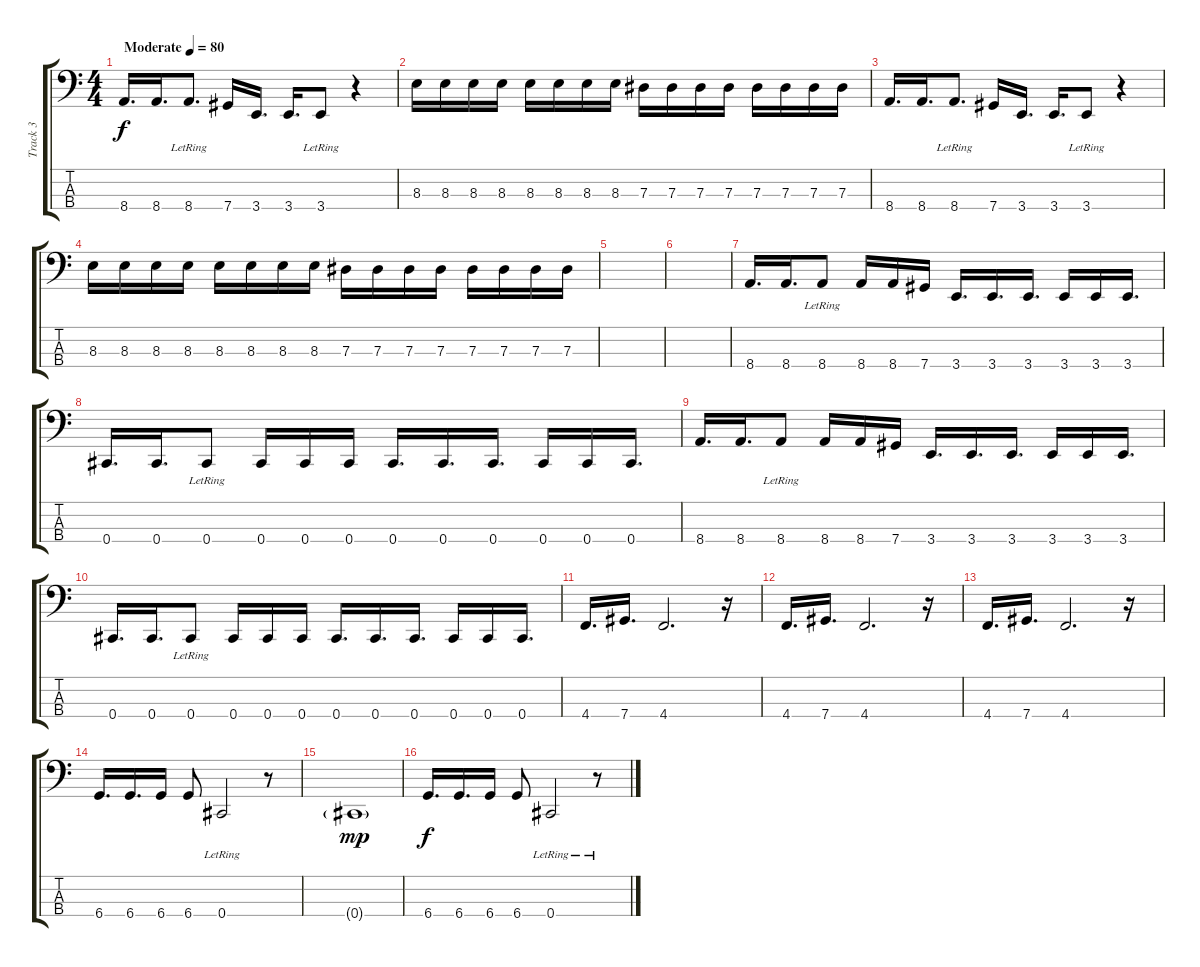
\track ("Track 3" "Track 3") {instrument electricbassfinger}
\staff {score tabs}
\tuning (Gb2 Db2 Ab1 Db1) {hide}
\ts (4 4)
\tempo (80 "Moderate")
\clef f4
\ks c
8.4.16{d dy f instrument electricbassfinger} 8.4.16{d} 8.4{lr}.8{d} 7.4.16 3.4.16{d} 3.4.16{d} 3.4{lr}.8 r.4 |
8.3.16 8.3.16 8.3.16 8.3.16 8.3.16 8.3.16 8.3.16 8.3.16 7.3.16 7.3.16 7.3.16 7.3.16 7.3.16 7.3.16 7.3.16 7.3.16 |
8.4.16{d} 8.4.16{d} 8.4{lr}.8{d} 7.4.16 3.4.16{d} 3.4.16{d} 3.4{lr}.8 r.4 |
8.3.16 8.3.16 8.3.16 8.3.16 8.3.16 8.3.16 8.3.16 8.3.16 7.3.16 7.3.16 7.3.16 7.3.16 7.3.16 7.3.16 7.3.16 7.3.16 |
|
|
8.4.16{d} 8.4.16{d} 8.4{lr}.8 8.4.16 8.4.16 7.4.16 3.4.16{d} 3.4.16{d} 3.4.16{d} 3.4.16 3.4.16 3.4.16{d} |
0.4.16{d} 0.4.16{d} 0.4{lr}.8 0.4.16 0.4.16 0.4.16 0.4.16{d} 0.4.16{d} 0.4.16{d} 0.4.16 0.4.16 0.4.16{d} |
8.4.16{d} 8.4.16{d} 8.4{lr}.8 8.4.16 8.4.16 7.4.16 3.4.16{d} 3.4.16{d} 3.4.16{d} 3.4.16 3.4.16 3.4.16{d} |
0.4.16{d} 0.4.16{d} 0.4{lr}.8 0.4.16 0.4.16 0.4.16 0.4.16{d} 0.4.16{d} 0.4.16{d} 0.4.16 0.4.16 0.4.16{d} |
4.4.16{d} 7.4.16{d} 4.4.2{d} r.16 |
4.4.16{d} 7.4.16{d} 4.4.2{d} r.16 |
4.4.16{d} 7.4.16{d} 4.4.2{d} r.16 |
6.4.16{d} 6.4.16{d} 6.4.16 6.4.8 0.4{lr}.2 r.8 |
0.4{g}.1{dy mp} |
6.4.16{d dy f} 6.4.16{d} 6.4.16 6.4.8 0.4{lr}.2 r.8
